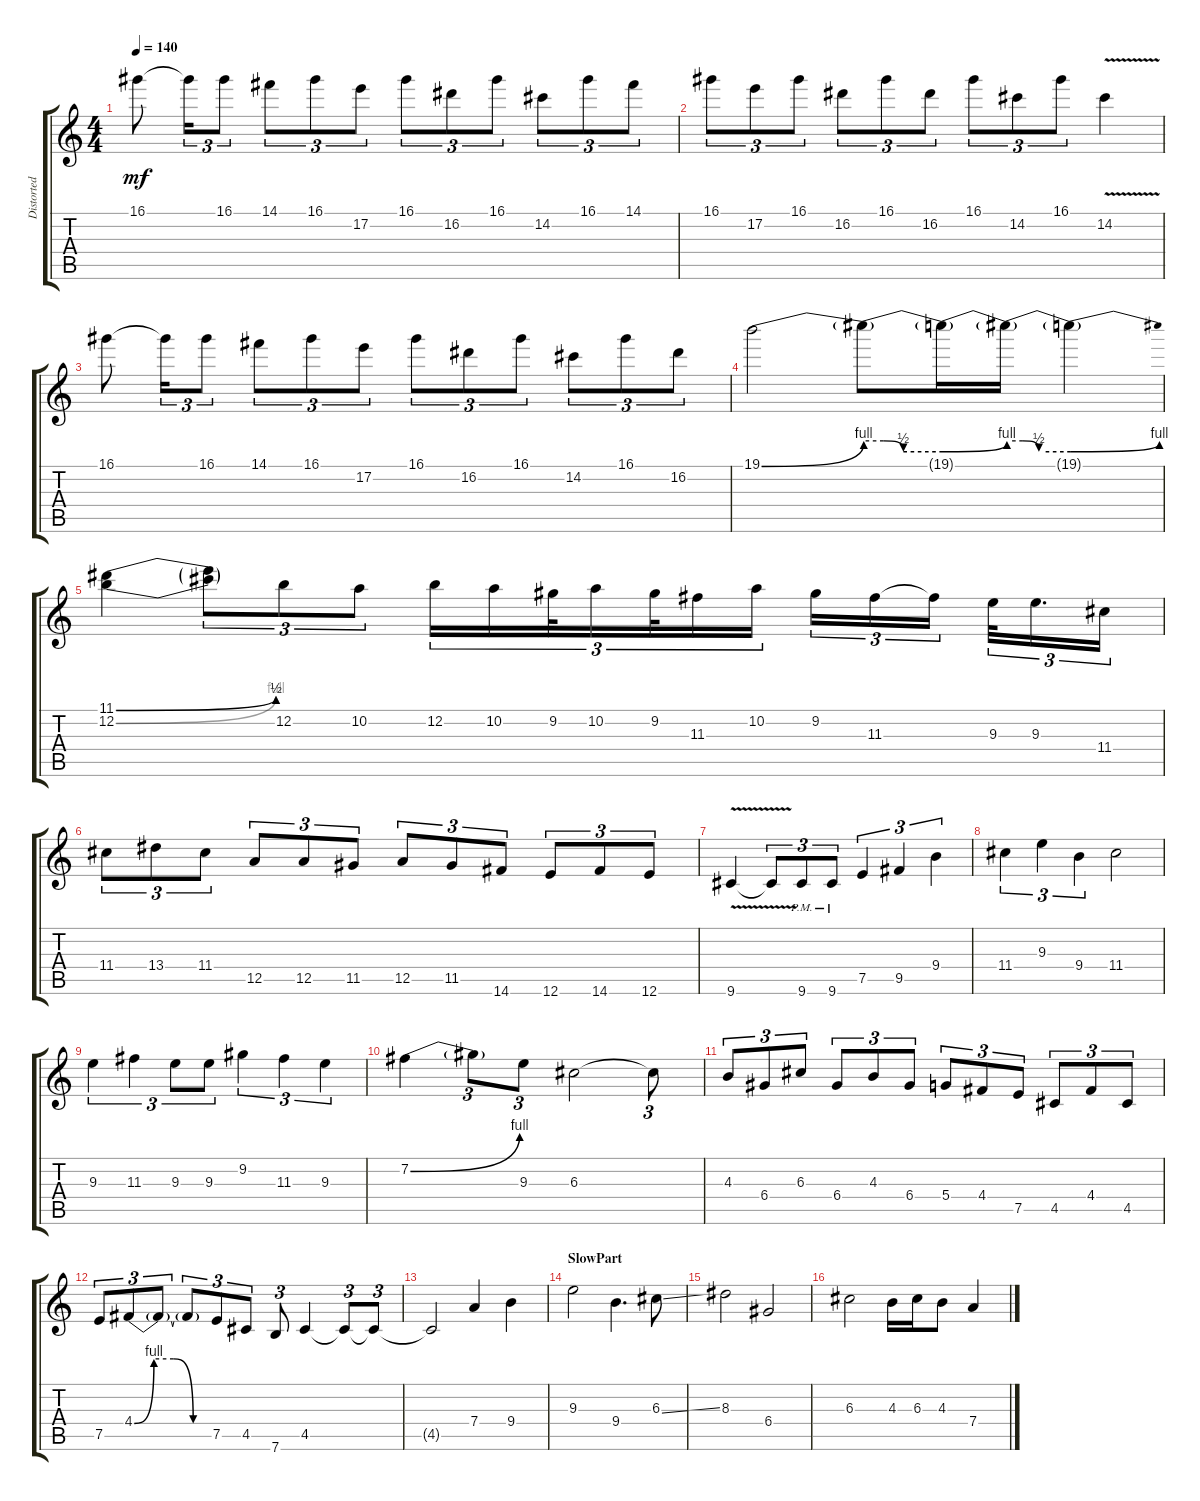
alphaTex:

\track ("Distorted Lead" "Distorted ") {instrument distortionguitar}
\staff {score tabs}
\tuning (E4 B3 G3 D3 A2 E2) {hide}
\ts (4 4)
\tempo 140
\clef g2
\ks c
16.1.8{dy mf} 16.1{t}.16{tu (3 2)} 16.1.8{tu (3 2)} 14.1.8{tu (3 2)} 16.1.8{tu (3 2)} 17.2.8{tu (3 2)} 16.1.8{tu (3 2)} 16.2.8{tu (3 2)} 16.1.8{tu (3 2)} 14.2.8{tu (3 2)} 16.1.8{tu (3 2)} 14.1.8{tu (3 2)} |
16.1.8{tu (3 2)} 17.2.8{tu (3 2)} 16.1.8{tu (3 2)} 16.2.8{tu (3 2)} 16.1.8{tu (3 2)} 16.2.8{tu (3 2)} 16.1.8{tu (3 2)} 14.2.8{tu (3 2)} 16.1.8{tu (3 2)} 14.2{v}.4 |
16.1.8 16.1{t}.16{tu (3 2)} 16.1.8{tu (3 2)} 14.1.8{tu (3 2)} 16.1.8{tu (3 2)} 17.2.8{tu (3 2)} 16.1.8{tu (3 2)} 16.2.8{tu (3 2)} 16.1.8{tu (3 2)} 14.2.8{tu (3 2)} 16.1.8{tu (3 2)} 16.2.8{tu (3 2)} |
19.1{be (bend 0 0 60 4)}.2 19.1{be (custom 0 4 15 4 30 2 60 2) t}.8 19.1{be (bend 0 2 60 4) t}.16 19.1{be (custom 0 4 15 4 30 2 60 2) t}.16 19.1{be (bend 0 2 60 4) t}.4 |
(11.1{be (bend 0 0 60 2)} 12.2{be (bend 0 0 60 4)}).4 (11.1{t} 12.2{t}).8{tu (3 2)} 12.2.8{tu (3 2)} 10.2.8{tu (3 2)} 12.2.16{tu (3 2)} 10.2.16{tu (3 2)} 9.2.32{tu (3 2)} 10.2.16{tu (3 2)} 9.2.32{tu (3 2)} 11.3.16{tu (3 2)} 10.2.16{tu (3 2)} 9.2.16{tu (3 2)} 11.3.16{tu (3 2)} 11.3{t}.16{tu (3 2)} 9.3.32{tu (3 2)} 9.3.16{d tu (3 2)} 11.4.16{tu (3 2)} |
11.4.8{tu (3 2)} 13.4.8{tu (3 2)} 11.4.8{tu (3 2)} 12.5.8{tu (3 2)} 12.5.8{tu (3 2)} 11.5.8{tu (3 2)} 12.5.8{tu (3 2)} 11.5.8{tu (3 2)} 14.6.8{tu (3 2)} 12.6.8{tu (3 2)} 14.6.8{tu (3 2)} 12.6.8{tu (3 2)} |
9.6{v}.4 9.6{v t}.8{tu (3 2)} 9.6{pm}.8{tu (3 2)} 9.6{pm}.8{tu (3 2)} 7.5.4{tu (3 2)} 9.5.4{tu (3 2)} 9.4.4{tu (3 2)} |
11.4.4{tu (3 2)} 9.3.4{tu (3 2)} 9.4.4{tu (3 2)} 11.4.2 |
9.3.4{tu (3 2)} 11.3.4{tu (3 2)} 9.3.8{tu (3 2)} 9.3.8{tu (3 2)} 9.2.4{tu (3 2)} 11.3.4{tu (3 2)} 9.3.4{tu (3 2)} |
7.2{be (bend 0 0 60 4)}.4 7.2{t}.8{tu (3 2)} 9.3.8{tu (3 2)} 6.3.2 6.3{t}.8{tu (3 2)} |
4.3.8{tu (3 2)} 6.4.8{tu (3 2)} 6.3.8{tu (3 2)} 6.4.8{tu (3 2)} 4.3.8{tu (3 2)} 6.4.8{tu (3 2)} 5.4.8{tu (3 2)} 4.4.8{tu (3 2)} 7.5.8{tu (3 2)} 4.5.8{tu (3 2)} 4.4.8{tu (3 2)} 4.5.8{tu (3 2)} |
7.5.8{tu (3 2)} 4.4{be (custom 0 0 15 4 30 4 45 0 60 0)}.8{tu (3 2)} 4.4{t}.8{tu (3 2)} 4.4{t}.8{tu (3 2)} 7.5.8{tu (3 2)} 4.5.8{tu (3 2)} 7.6.8{tu (3 2)} 4.5.4 4.5{t}.8{tu (3 2)} 4.5{t}.8{tu (3 2)} |
4.5{t}.2 7.4.4 9.4.4 |
\section ("" "SlowPart")
9.3.2 9.4.4{d} 6.3{ss}.8 |
8.3.2 6.4.2 |
6.3.2 4.3.16 6.3.16 4.3.8 7.4.4
